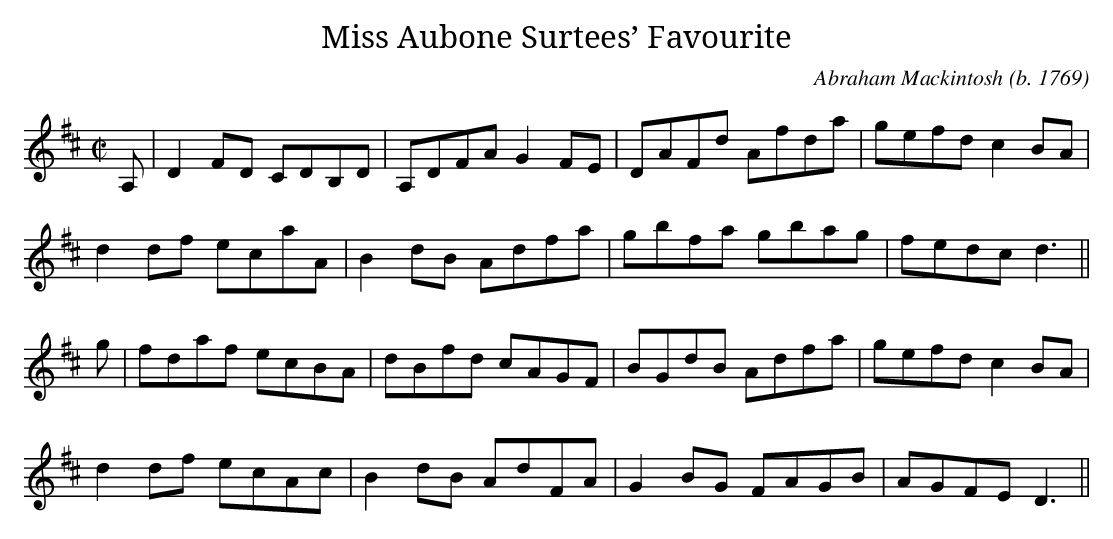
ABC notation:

X:1
T:Miss Aubone Surtees’ Favourite
M:C|
L:1/8
C:Abraham Mackintosh (b. 1769)
K:D
A,|D2FD CDB,D|A,DFA G2FE|DAFd Afda|gefd c2BA|
d2df ecaA|B2dB Adfa|gbfa gbag|fedc d3||
g|fdaf ecBA|dBfd cAGF|BGdB Adfa|gefd c2BA|
d2df ecAc|B2dB AdFA|G2BG FAGB|AGFE D3||
